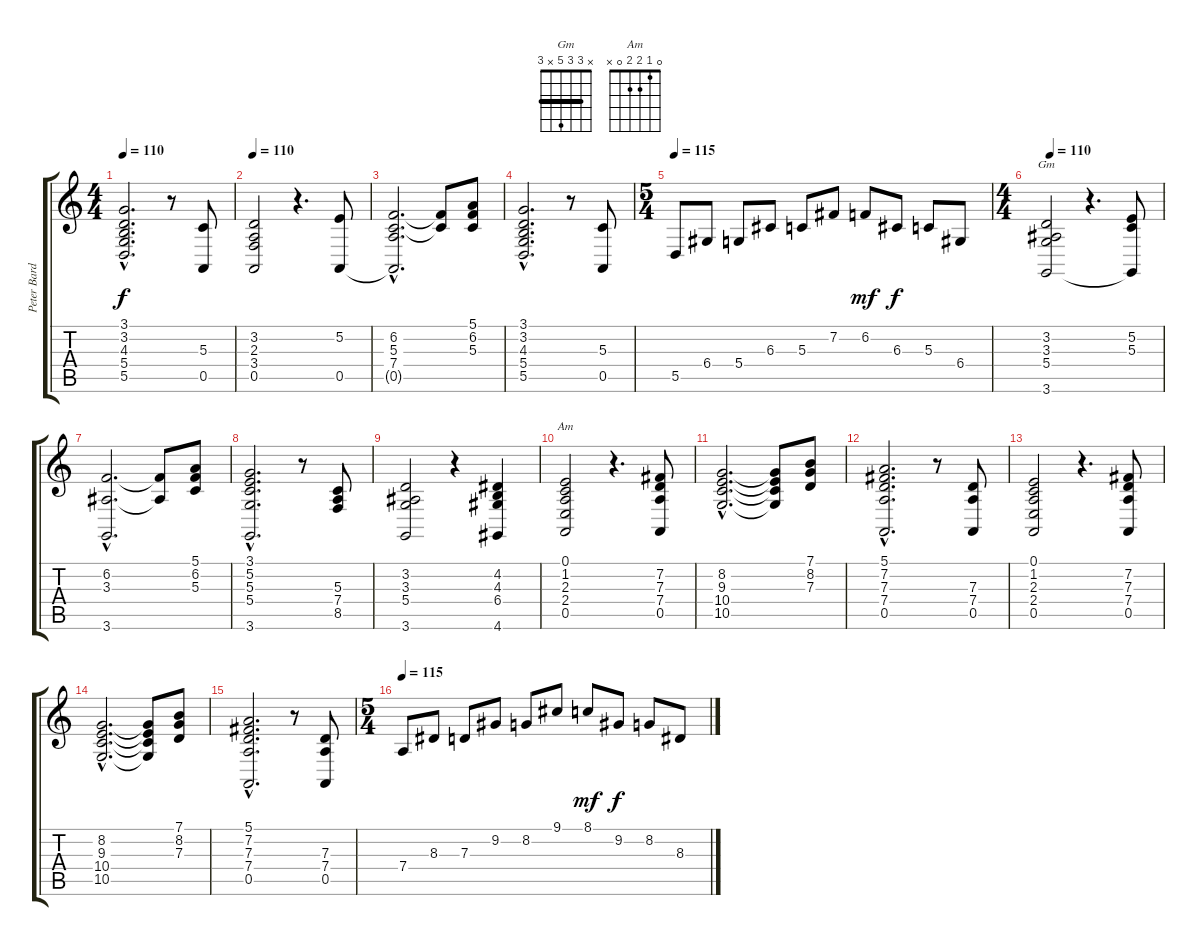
\track ("Peter Bardens - Organ" "Peter Bard") {instrument drawbarorgan}
\staff {score tabs}
\tuning (E4 B3 G3 D3 A2 E2) {hide}
\chord ("Gm" x 3 3 5 x 3) {barre 3}
\chord ("Am" 0 1 2 2 0 x)
\ts (4 4)
\tempo 110
\clef g2
\ks c
(3.1{hac} 3.2{hac} 4.3{hac} 5.4{hac} 5.5{hac}).2{d dy f} r.8 (5.3 0.5).8 |
\tempo 110
(3.2 2.3 3.4 0.5).2 r.4{d} (5.2 0.5).8 |
(6.2{hac} 5.3{hac} 7.4{hac} 0.5{hac t}).2{d} (6.2{t} 5.3{t}).8 (5.1 6.2 5.3).8 |
(3.1{hac} 3.2{hac} 4.3{hac} 5.4{hac} 5.5{hac}).2{d} r.8 (5.3 0.5).8 |
\ts (5 4)
\tempo 115
5.5.8 6.4.8 5.4.8 6.3.8 5.3.8 7.2.8 6.2.8{dy mf} 6.3.8{dy f} 5.3.8 6.4.8 |
\ts (4 4)
\tempo 110
(3.2 3.3 5.4 3.6).2{ch "Gm"} r.4{d} (5.2 5.3 3.6{t}).8 |
(6.2{hac} 3.3{hac} 3.6{hac}).2{d} (6.2{t} 3.3{t}).8 (5.1 6.2 5.3).8 |
(3.1{hac} 5.2{hac} 5.3{hac} 5.4{hac} 3.6{hac}).2{d} r.8 (5.3 7.4 8.5).8 |
(3.2 3.3 5.4 3.6).2 r.4 (4.2 4.3 6.4 4.6).4 |
(0.1 1.2 2.3 2.4 0.5).2{ch "Am"} r.4{d} (7.2 7.3 7.4 0.5).8 |
(8.2{hac} 9.3{hac} 10.4{hac} 10.5{hac}).2{d} (8.2{t} 9.3{t} 10.4{t} 10.5{t}).8 (7.1 8.2 7.3).8 |
(5.1{hac} 7.2{hac} 7.3{hac} 7.4{hac} 0.5{hac}).2{d} r.8 (7.3 7.4 0.5).8 |
(0.1 1.2 2.3 2.4 0.5).2 r.4{d} (7.2 7.3 7.4 0.5).8 |
(8.2{hac} 9.3{hac} 10.4{hac} 10.5{hac}).2{d} (8.2{t} 9.3{t} 10.4{t} 10.5{t}).8 (7.1 8.2 7.3).8 |
(5.1{hac} 7.2{hac} 7.3{hac} 7.4{hac} 0.5{hac}).2{d} r.8 (7.3 7.4 0.5).8 |
\ts (5 4)
\tempo 115
7.4.8 8.3.8 7.3.8 9.2.8 8.2.8 9.1.8 8.1.8{dy mf} 9.2.8{dy f} 8.2.8 8.3.8
